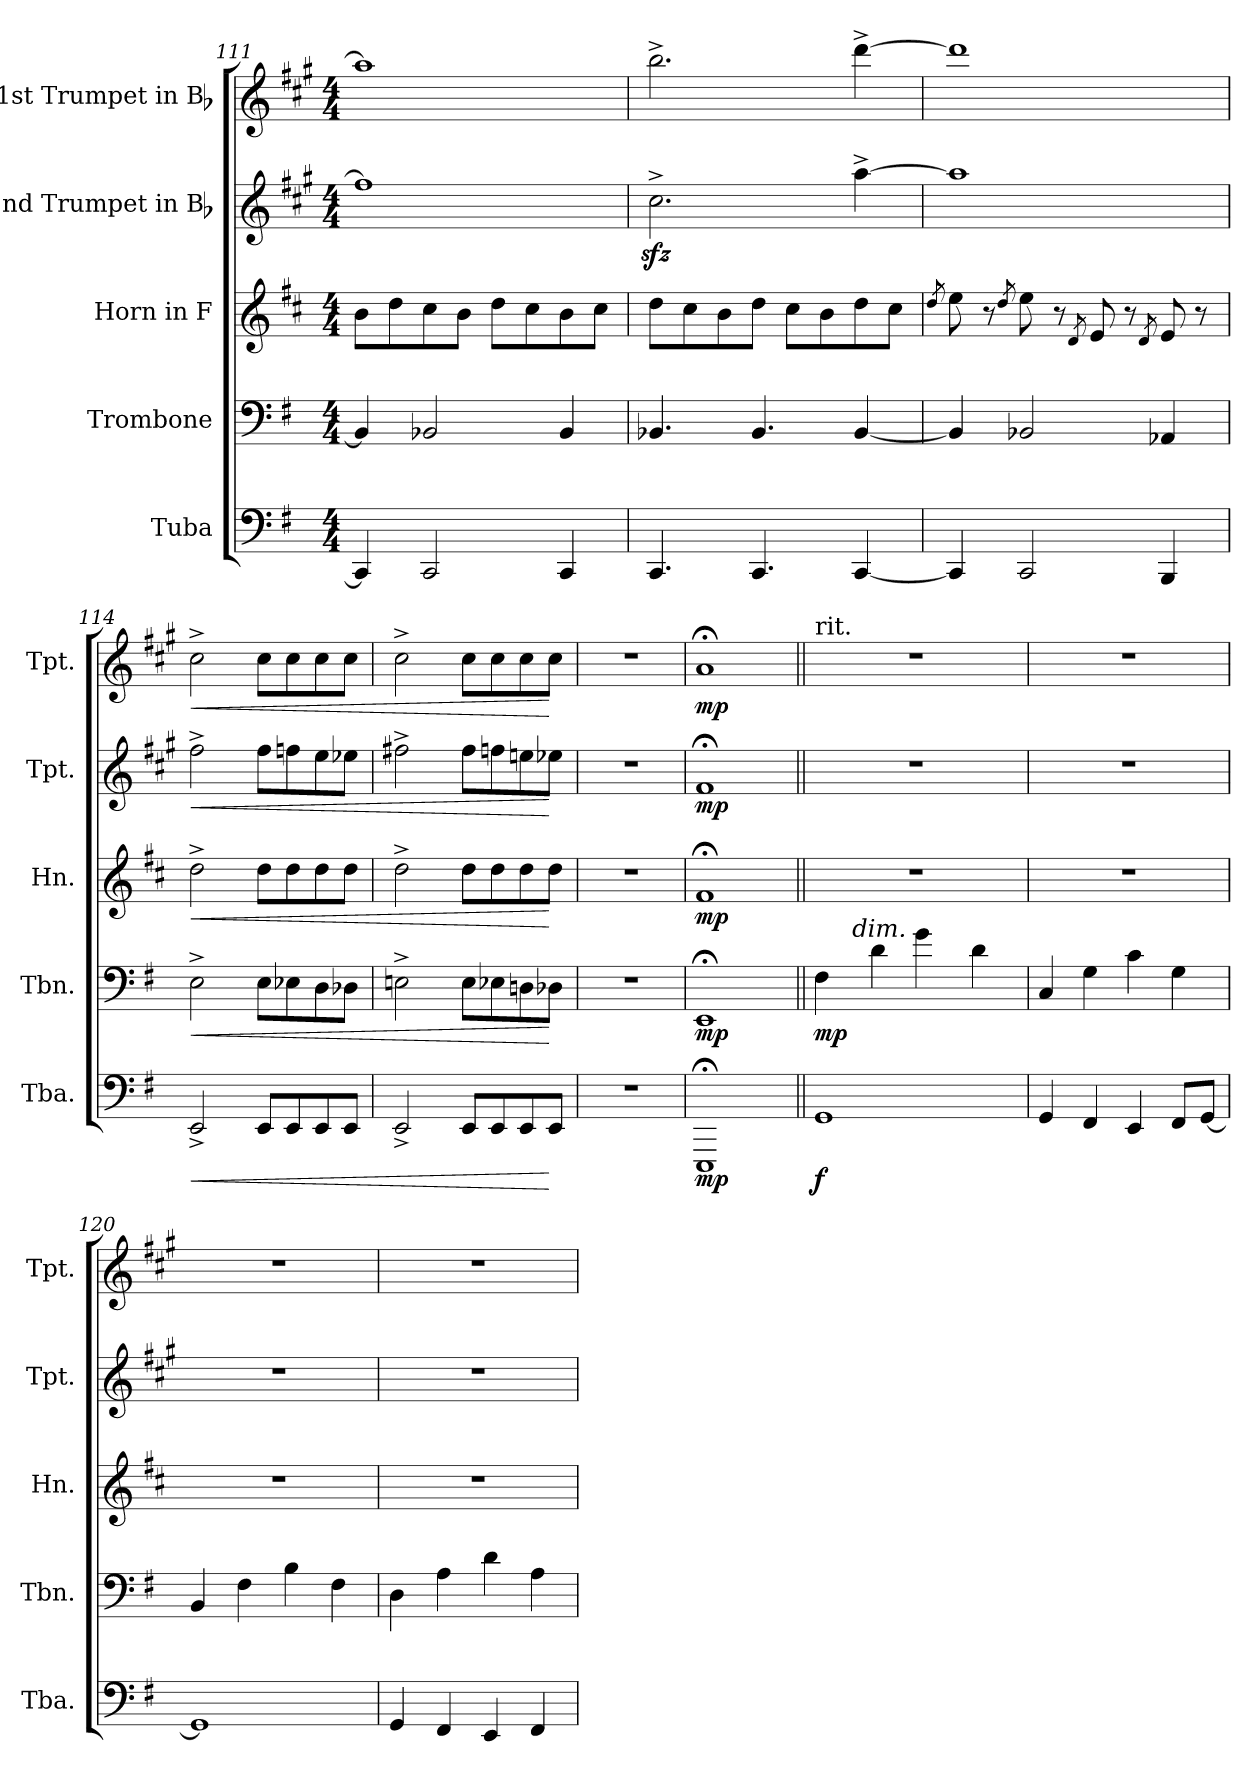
**kern	**dynam	**kern	**dynam	**kern	**dynam	**kern	**dynam	**kern	**dynam
*part5	*part5	*part4	*part4	*part3	*part3	*part2	*part2	*part1	*part1
*staff5	*staff5	*staff4	*staff4	*staff3	*staff3	*staff2	*staff2	*staff1	*staff1
*I"Tuba	*	*I"Trombone	*	*I"Horn in F	*	*I"2nd Trumpet in Bb	*	*I"1st Trumpet in Bb	*
*I'Tba.	*	*I'Tbn.	*	*I'Hn.	*	*I'Tpt.	*	*I'Tpt.	*
*clefF4	*	*clefF4	*	*clefG2	*	*clefG2	*	*clefG2	*
*	*	*	*	*ITrd4c7	*	*ITrd1c2	*	*ITrd1c2	*
*k[f#]	*	*k[f#]	*	*k[f#]	*	*k[f#]	*	*k[f#]	*
*G:	*	*G:	*	*G:	*	*G:	*	*G:	*
*M4/4	*	*M4/4	*	*M4/4	*	*M4/4	*	*M4/4	*
=111	=111	=111	=111	=111	=111	=111	=111	=111	=111
4CC/]	.	4BB-/]	.	8e\L	.	1ee]	.	1gg]	.
.	.	.	.	8g\	.	.	.	.	.
2CC/	.	2BB-X/	.	8f#\	.	.	.	.	.
.	.	.	.	8e\J	.	.	.	.	.
.	.	.	.	8g\L	.	.	.	.	.
.	.	.	.	8f#\	.	.	.	.	.
4CC/	.	4BB-/	.	8e\	.	.	.	.	.
.	.	.	.	8f#\J	.	.	.	.	.
=112	=112	=112	=112	=112	=112	=112	=112	=112	=112
4.CC/	.	4.BB-X/	.	8g\L	.	2.bzz<^\	.	2.aa^\	.
.	.	.	.	8f#\	.	.	.	.	.
.	.	.	.	8e\	.	.	.	.	.
4.CC/	.	4.BB-/	.	8g\J	.	.	.	.	.
.	.	.	.	8f#\L	.	.	.	.	.
.	.	.	.	8e\	.	.	.	.	.
[4CC/	.	[4BB-/	.	8g\	.	[4gg^\	.	[4ccc^\	.
.	.	.	.	8f#\J	.	.	.	.	.
=113	=113	=113	=113	=113	=113	=113	=113	=113	=113
.	.	.	.	8qg/	.	.	.	.	.
4CC/]	.	4BB-/]	.	8a\	.	1gg]	.	1ccc]	.
.	.	.	.	8r	.	.	.	.	.
.	.	.	.	8qg/	.	.	.	.	.
2CC/	.	2BB-X/	.	8a\	.	.	.	.	.
.	.	.	.	8r	.	.	.	.	.
.	.	.	.	8qG/	.	.	.	.	.
.	.	.	.	8A/	.	.	.	.	.
.	.	.	.	8r	.	.	.	.	.
.	.	.	.	8qG/	.	.	.	.	.
4BBB/	.	4AA-X/	.	8A/	.	.	.	.	.
.	.	.	.	8r	.	.	.	.	.
!!LO:LB:g=z
=114	=114	=114	=114	=114	=114	=114	=114	=114	=114
!	!LO:HP:b	!	!LO:HP:b	!	!LO:HP:b	!	!LO:HP:b	!	!LO:HP:b
2EE^/	<	2E^\	<	2g^\	<	2ee^\	<	2b^\	<
8EE/L	.	8E\L	.	8g\L	.	8ee\L	.	8b\L	.
8EE/	.	8E-X\	.	8g\	.	8ee-X\	.	8b\	.
8EE/	.	8D\	.	8g\	.	8dd\	.	8b\	.
8EE/J	.	8D-X\J	.	8g\J	.	8dd-X\J	.	8b\J	.
=115	=115	=115	=115	=115	=115	=115	=115	=115	=115
2EE^/	.	2En^\	.	2g^\	.	2een^\	.	2b^\	.
8EE/L	.	8E\L	.	8g\L	.	8ee\L	.	8b\L	.
8EE/	.	8E-X\	.	8g\	.	8ee-X\	.	8b\	.
8EE/	.	8Dn\	.	8g\	.	8ddn\	.	8b\	.
8EE/J	[	8D-X\J	[	8g\J	[	8dd-X\J	[	8b\J	[
=116	=116	=116	=116	=116	=116	=116	=116	=116	=116
1r	.	1r	.	1r	.	1r	.	1r	.
=117	=117	=117	=117	=117	=117	=117	=117	=117	=117
!	!LO:DY:b	!	!LO:DY:b	!	!LO:DY:b	!	!LO:DY:b	!	!LO:DY:b
1EEE;<	mp	1EE;<	mp	1B;<	mp	1e;<	mp	1g;<	mp
=118||	=118||	=118||	=118||	=118||	=118||	=118||	=118||	=118||	=118||
*	*	*	*	*	*	*	*	*MM140	*
!	!	!	!	!	!	!	!	!LO:TX:a:t=rit.	!
!	!	!LO:TX:a:t=muted	!	!	!	!	!	!	!
!	!LO:DY:b	!	!LO:DY:b	!	!	!	!	!	!
*	*	*^	*	*	*	*	*	*	*
1GG	f	4F#\	8.ryy	mp	1r	.	1r	.	1r	.
!	!	!	!LO:TX:a:i:t=dim.	!	!	!	!	!	!	!
.	.	.	2ryy	.	.	.	.	.	.	.
.	.	4d\	.	.	.	.	.	.	.	.
.	.	4g\	.	.	.	.	.	.	.	.
.	.	.	4ryy	.	.	.	.	.	.	.
.	.	4d\	.	.	.	.	.	.	.	.
.	.	.	16ryy	.	.	.	.	.	.	.
*	*	*v	*v	*	*	*	*	*	*	*
=119	=119	=119	=119	=119	=119	=119	=119	=119	=119
4GG/	.	4C/	.	1r	.	1r	.	1r	.
4FF#/	.	4G\	.	.	.	.	.	.	.
4EE/	.	4c\	.	.	.	.	.	.	.
8FF#/L	.	4G\	.	.	.	.	.	.	.
[8GG/J	.	.	.	.	.	.	.	.	.
=120	=120	=120	=120	=120	=120	=120	=120	=120	=120
1GG]	.	4BB/	.	1r	.	1r	.	1r	.
.	.	4F#\	.	.	.	.	.	.	.
.	.	4B\	.	.	.	.	.	.	.
.	.	4F#\	.	.	.	.	.	.	.
!!LO:LB:g=z
=121	=121	=121	=121	=121	=121	=121	=121	=121	=121
4GG/	.	4D\	.	1r	.	1r	.	1r	.
4FF#/	.	4A\	.	.	.	.	.	.	.
4EE/	.	4d\	.	.	.	.	.	.	.
4FF#/	.	4A\	.	.	.	.	.	.	.
=	=	=	=	=	=	=	=	=	=
*-	*-	*-	*-	*-	*-	*-	*-	*-	*-
